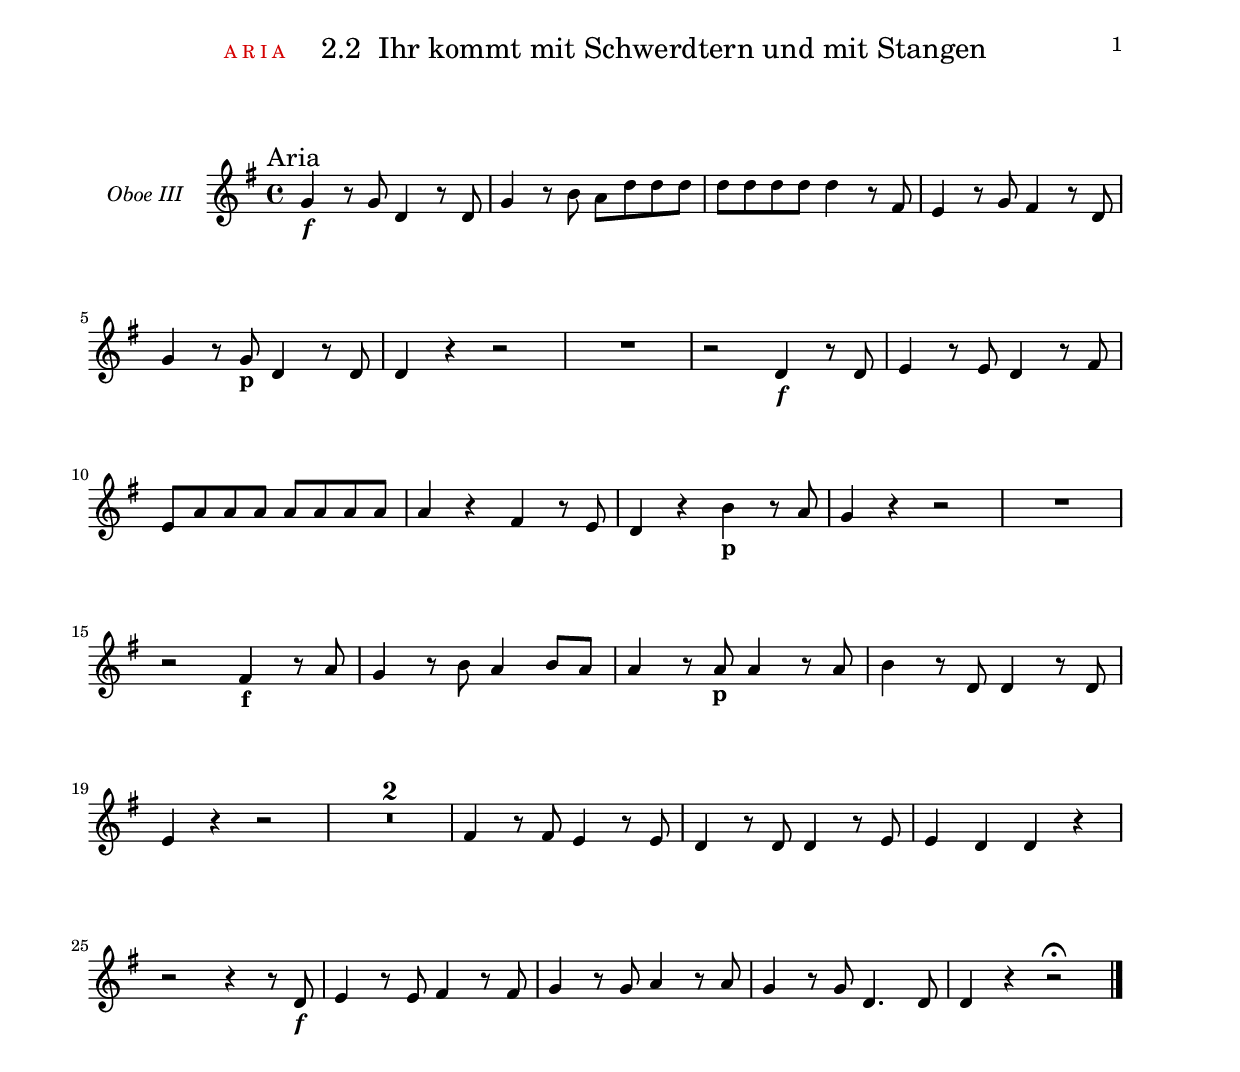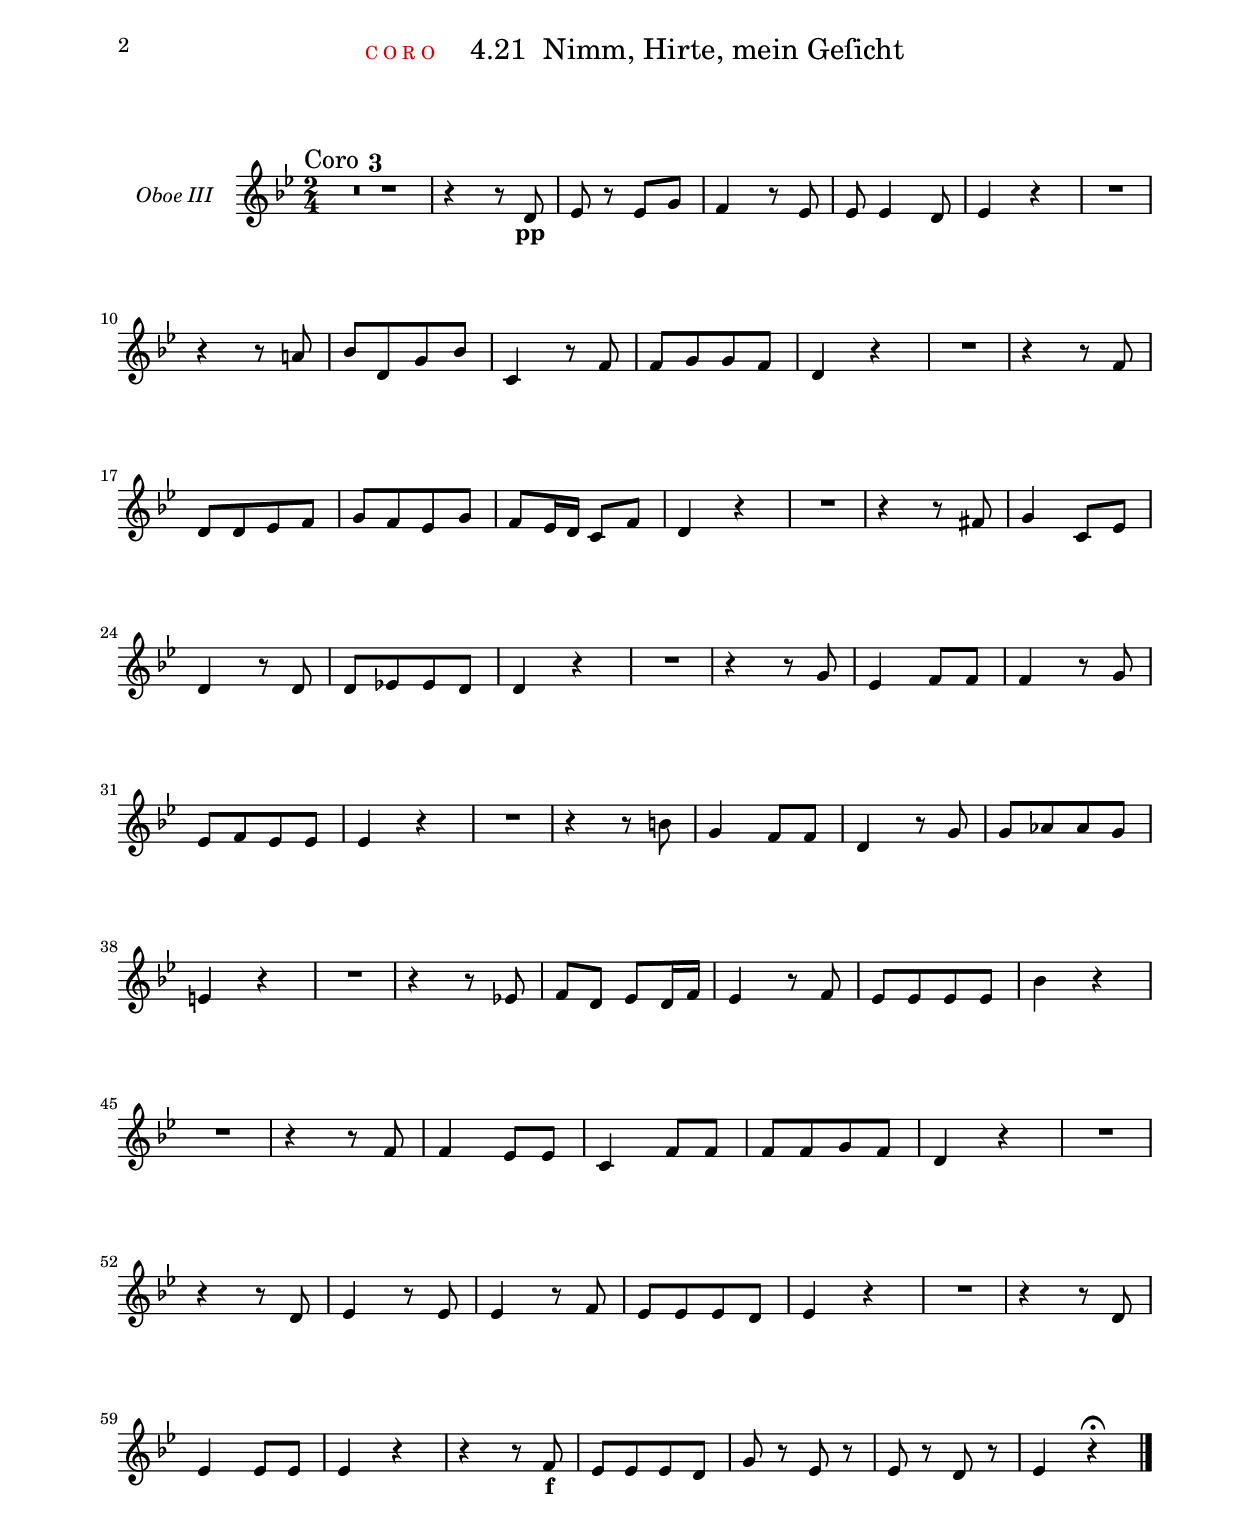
% (c) 2019 by Wolfgang Esser-Skala.
% This file is licensed under the Creative Commons Attribution-NonCommercial-ShareAlike 4.0 International License.
% To view a copy of this license, visit http://creativecommons.org/licenses/by-nc-sa/4.0/.

\version "2.18.0"

\include "../definitions.ly"

\paper {
	indent = 2\cm
	top-margin = 1.5\cm
	system-separator-markup = ##f
	system-system-spacing =
    #'((basic-distance . 17)
       (minimum-distance . 17)
       (padding . -100)
       (stretchability . 0))
	
	top-system-spacing =
    #'((basic-distance . 17)
       (minimum-distance . 17)
       (padding . -100)
       (stretchability . 0))
	
	top-markup-spacing =
    #'((basic-distance . 0)
       (minimum-distance . 0)
       (padding . -100)
       (stretchability . 0))
		
	markup-system-spacing =
    #'((basic-distance . 17)
       (minimum-distance . 17)
       (padding . -100)
       (stretchability . 0))
	
	systems-per-page = #9
}

#(set-global-staff-size 17.82)

\layout {
	\context {
		\Staff
		instrumentName = "Oboe III"
	}
}

\book {
	\bookpart {
		\header {
			movement = \movementTitle "2.2" "A R I A" "Ihr kommt mit Schwerdtern und mit Stangen"
		}
		\paper { systems-per-page = #6 }
		\score {
			<<
				\new Staff { \IhrKommtMitOboeIII }
			>>
		}
	}
	\bookpart {
		\header {
			movement = \movementTitle "4.21" "C O R O" "Nimm, Hirte, mein Geſicht"
		}
		\score {
			<<
				\new Staff { \NimmHirteOboeIII }
			>>
		}
	}
}